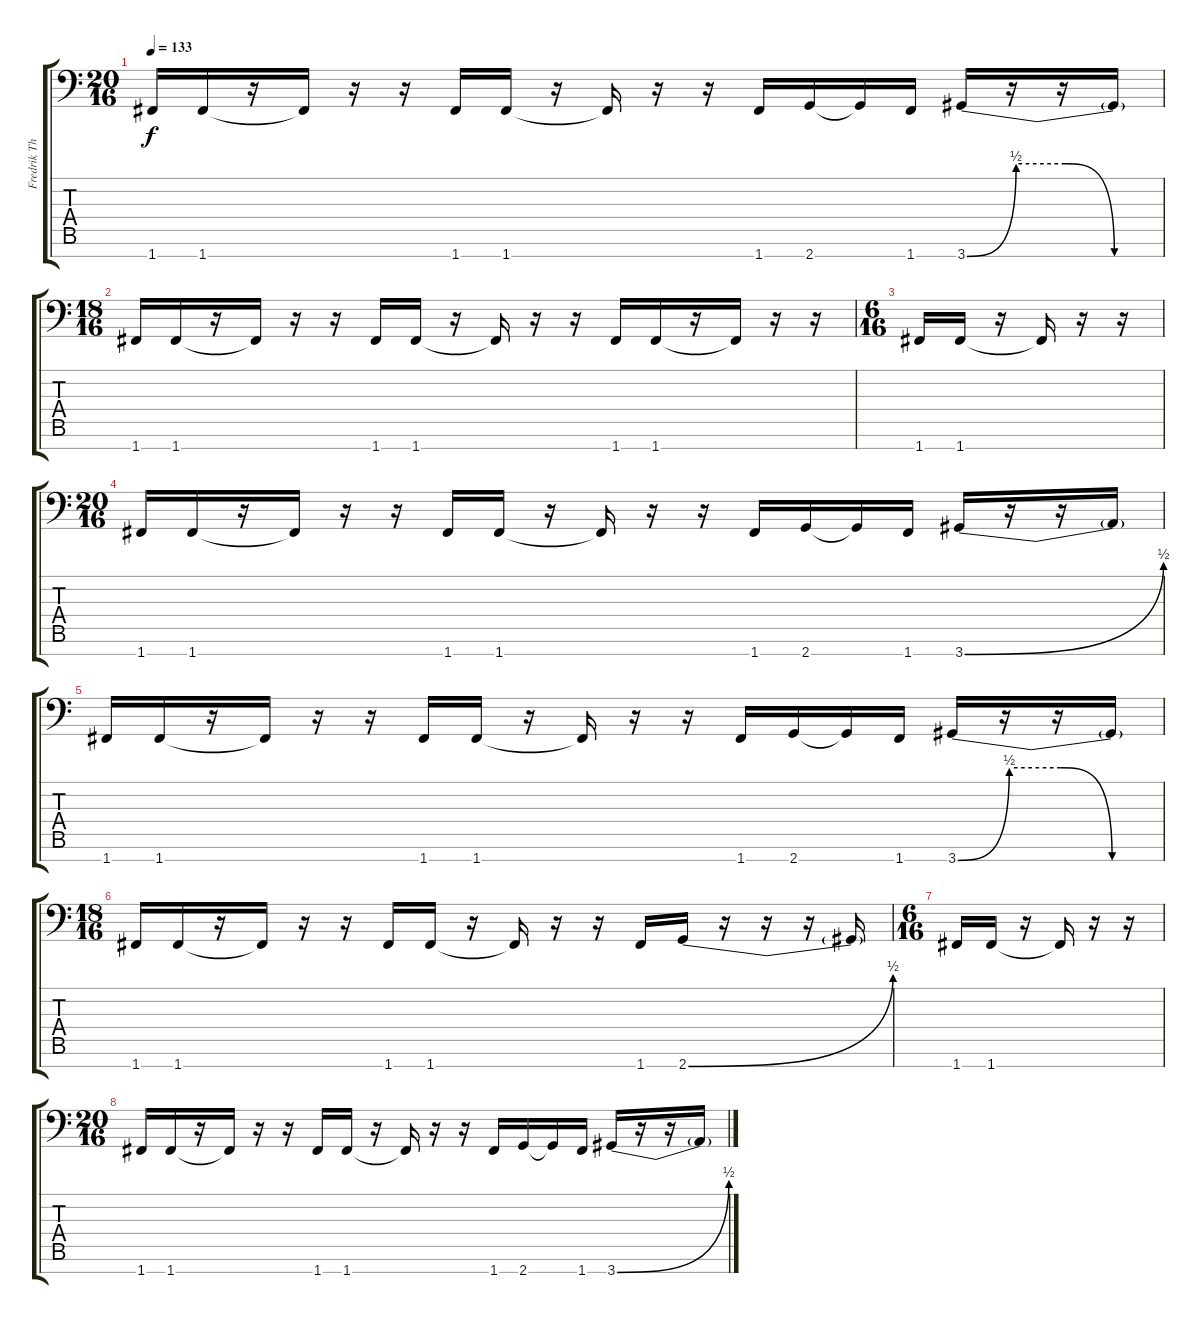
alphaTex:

\track ("Fredrik Thordendal ( Rythm'n'Solo )" "Fredrik Th") {instrument overdrivenguitar}
\staff {score tabs}
\tuning (Bb3 F3 Db3 Ab2 Eb2 Bb1 F1) {hide}
\ts (20 16)
\tempo 133
\clef f4
\ks c
1.7.16{dy f} 1.7.16 r.16 1.7{t}.16 r.16 r.16 1.7.16 1.7.16 r.16 1.7{t}.16 r.16 r.16 1.7.16 2.7.16 2.7{t}.16 1.7.16 3.7{be (custom 0 0 15 2 30 2 45 0 60 0)}.16 r.16 r.16 3.7{t}.16 |
\ts (18 16)
1.7.16 1.7.16 r.16 1.7{t}.16 r.16 r.16 1.7.16 1.7.16 r.16 1.7{t}.16 r.16 r.16 1.7.16 1.7.16 r.16 1.7{t}.16 r.16 r.16 |
\ts (6 16)
1.7.16 1.7.16 r.16 1.7{t}.16 r.16 r.16 |
\ts (20 16)
1.7.16 1.7.16 r.16 1.7{t}.16 r.16 r.16 1.7.16 1.7.16 r.16 1.7{t}.16 r.16 r.16 1.7.16 2.7.16 2.7{t}.16 1.7.16 3.7{be (bend 0 0 60 2)}.16 r.16 r.16 3.7{t}.16 |
1.7.16 1.7.16 r.16 1.7{t}.16 r.16 r.16 1.7.16 1.7.16 r.16 1.7{t}.16 r.16 r.16 1.7.16 2.7.16 2.7{t}.16 1.7.16 3.7{be (custom 0 0 15 2 30 2 45 0 60 0)}.16 r.16 r.16 3.7{t}.16 |
\ts (18 16)
1.7.16 1.7.16 r.16 1.7{t}.16 r.16 r.16 1.7.16 1.7.16 r.16 1.7{t}.16 r.16 r.16 1.7.16 2.7{be (bend 0 0 60 2)}.16 r.16 r.16 r.16 2.7{t}.16 |
\ts (6 16)
1.7.16 1.7.16 r.16 1.7{t}.16 r.16 r.16 |
\ts (20 16)
1.7.16 1.7.16 r.16 1.7{t}.16 r.16 r.16 1.7.16 1.7.16 r.16 1.7{t}.16 r.16 r.16 1.7.16 2.7.16 2.7{t}.16 1.7.16 3.7{be (bend 0 0 60 2)}.16 r.16 r.16 3.7{t}.16
